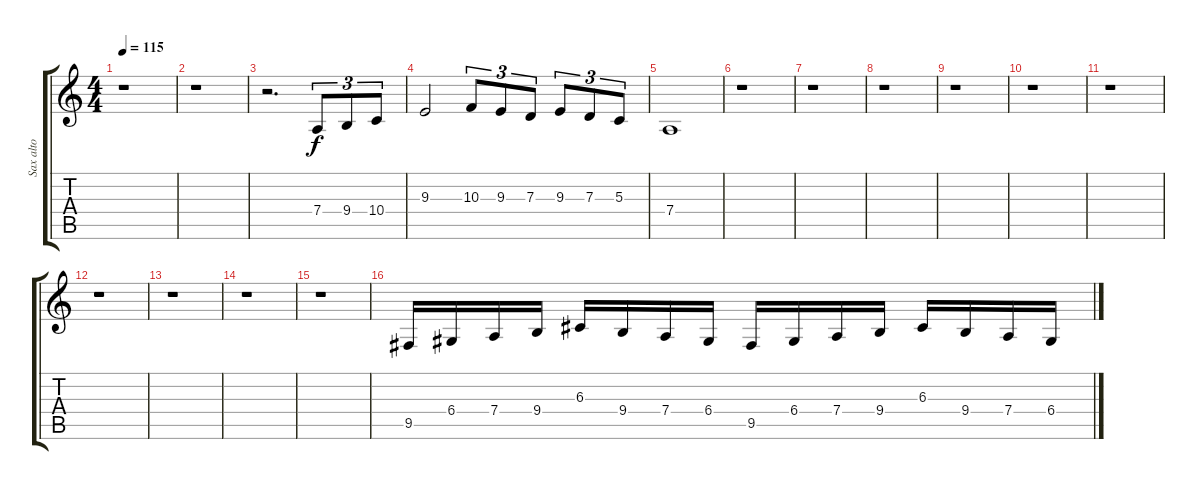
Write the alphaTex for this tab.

\track ("Sax alto" "Sax alto") {instrument altosax}
\staff {score tabs}
\tuning (E4 B3 G3 D3 A2 E2) {hide}
\ts (4 4)
\tempo 115
\clef g2
\ks c
r.1{dy f} |
\section ("" "")
r.1 |
r.2{d} 7.4.8{tu (3 2)} 9.4.8{tu (3 2)} 10.4.8{tu (3 2)} |
9.3.2 10.3.8{tu (3 2)} 9.3.8{tu (3 2)} 7.3.8{tu (3 2)} 9.3.8{tu (3 2)} 7.3.8{tu (3 2)} 5.3.8{tu (3 2)} |
7.4.1 |
r.1 |
r.1 |
r.1 |
r.1 |
r.1 |
r.1 |
r.1 |
r.1 |
r.1 |
r.1 |
9.5.16 6.4.16 7.4.16 9.4.16 6.3.16 9.4.16 7.4.16 6.4.16 9.5.16 6.4.16 7.4.16 9.4.16 6.3.16 9.4.16 7.4.16 6.4.16
